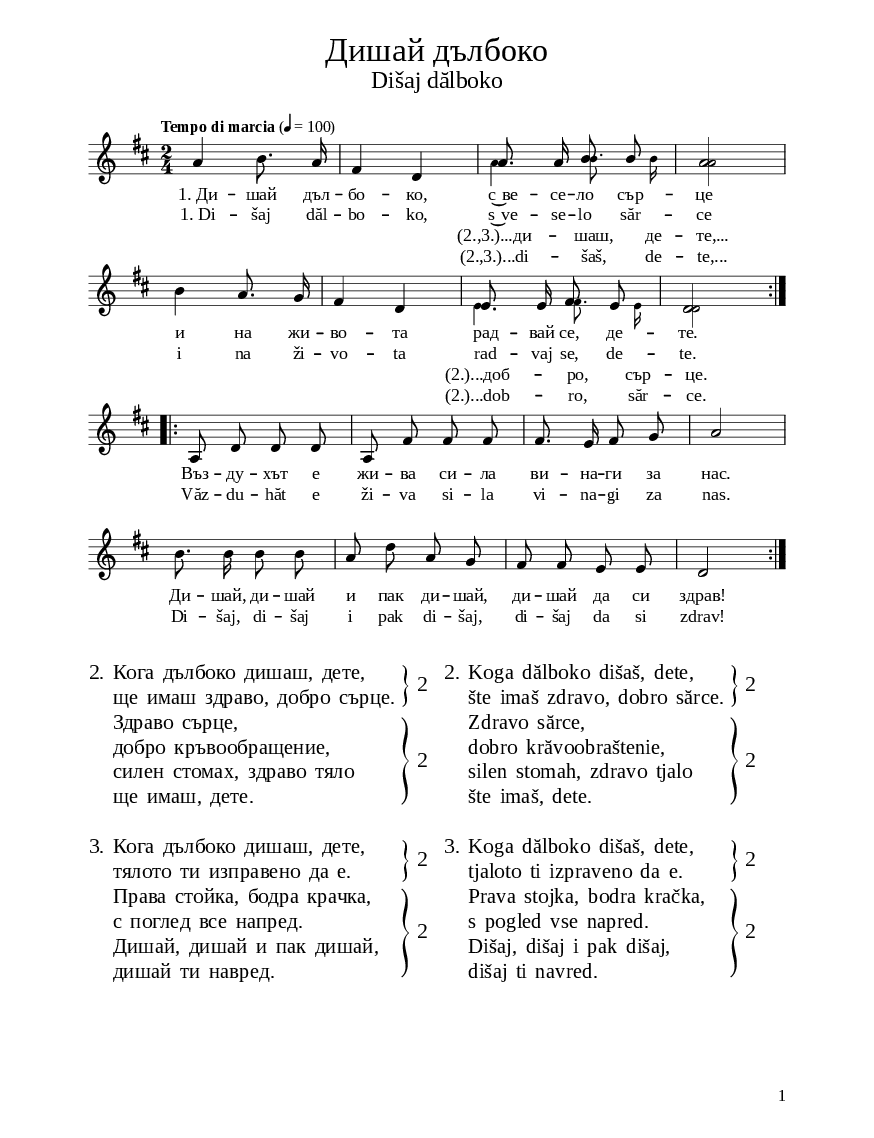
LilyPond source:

\version "2.24.2"

\include "include/globals.ily"

"rightBraces063" = \markup {
  \column {
    % repeat braces
    \translate #'(0 . -0.7 )
    \right-brace #20

    \translate #'(0 . -3.9 )
    \right-brace #42

    \translate #'(0 . -5.4 )
    \right-brace #20

    \translate #'(0 . -5.0 )
    \right-brace #43
  }
  \column {
    % repeat numbers
    \translate #'(0 . -1.2 )
    2

    \translate #'(0 . -4.5 )
    2

    \translate #'(0 . -9.5 )
    2

    \translate #'(0 . -7.0 )
    2
  }
}

\bookpart {
  \label #'ref063
  \tocItem \markup "Дишай дълбоко – Dišaj dălboko"
  \include "include/bookpart-paper.ily"
  \score {
    \include "include/score-layout.ily"

    <<
      \new Voice = "mainVoice" \absolute  {
        \clef treble
        \key d \major
        \time 2/4
        \tempoFunc "Tempo di marcia" 4 "100"
        \autoBeamOff

        a'4 b'8. a'16 | fis'4 d' | \noBreak

        <<
          % now temporary add a second voice
          {
            \voiceTwo % this voice is in the same context as parent
            \stemUp a'8. a'16 b'8 b' | a'2 \stemNeutral
          }
          \new Voice = "tempVoice1" {
            % this is a new voice context
            \voiceOne \autoBeamOff
            \stemDown \tiny a'4 b'8. b'16 |
            \once \override NoteColumn.force-hshift = #1.2
            a'2 \stemNeutral
          }
        >>
        \oneVoice
        | \break

        b'4 a'8. g'16 | fis'4 d' | \noBreak

        <<
          % now temporary add a new voice
          {
            \voiceTwo % this voice is in the same context as parent
            \stemUp e'8. e'16 fis'8 e' | d'2 \stemNeutral
          }
          \new Voice = "tempVoice2" {
            % this is a new voice context
            \voiceOne \autoBeamOff
            \stemDown \tiny e'4 fis'8. e'16 |
            \once \override NoteColumn.force-hshift = #1.2
            d'2 \stemNeutral
          }
        >>
        \oneVoice
        \bar ":|.|:" | \break
        a8 d' d' d' | a8 fis' fis' fis' | fis'8. e'16 fis'8 g' |  a'2 \break |
        b'8. b'16 b'8 b' | a'8 d'' a' g' |  fis'8 fis'8 e'8 e'8|  d'2 \bar ":|." \break |
      }

      \new Lyrics \lyricsto "mainVoice" {
        "1. Ди" -- шай дъл -- бо -- ко, с~ве -- се -- ло сър -- це
        и на жи -- во -- та рад -- вай се, де -- те.
        Въз -- ду -- хът е жи -- ва си -- ла ви -- на -- ги за нас.
        Ди -- шай, ди -- шай и пак ди -- шай, ди -- шай да си здрав!
      }
      \new Lyrics \lyricsto "mainVoice" {
        "1. Di" -- šaj dăl -- bo -- ko, s~ve -- se -- lo săr -- ce
        i na ži -- vo -- ta rad -- vaj se, de -- te.
        Văz -- du -- hăt e ži -- va si -- la vi -- na -- gi za nas.
        Di -- šaj, di -- šaj i pak di -- šaj, di -- šaj da si zdrav!
      }

      \new Lyrics \lyricsto "tempVoice1" {
        "(2.,3.)...ди" -- шаш, де -- те,...
      }
     \new Lyrics \lyricsto "tempVoice1" {
        "(2.,3.)...di" -- šaš, de -- te,...
      }

      \new Lyrics \lyricsto "tempVoice2" {
        "(2.)...доб" -- ро, сър -- це.
      }
        \new Lyrics \lyricsto "tempVoice2" {
        "(2.)...dob" -- ro, săr -- ce.
      }
    >>

    \header {
      title = \titleFunc "Дишай дълбоко" "Dišaj dălboko"
    }

    \midi{}

  } % score



  \markup \fontsize #bgCoupletFontSize {
    %\hspace #1
    \override #`(baseline-skip . ,bgCoupletBaselineSkip)
    \column {

      \line {   2.  Кога дълбоко дишаш, дете,}

      \line {   "   "ще имаш здраво, добро сърце.}

      \line {   "   "Здраво сърце, }

      \line {   "   "добро кръвообращение,}

      \line {   "   "силен стомах, здраво тяло}

      \line {   "   "ще имаш, дете.}

      \line {   "   "}

      \line {   3. Кога дълбоко дишаш, дете,}

      \line {   "   "тялото ти изправено да е.}

      \line {   "   "Права стойка, бодра крачка,}

      \line {   "   "с поглед все напред.}

      \line {   "   "Дишай, дишай и пак дишай, }

      \line {   "   "дишай ти навред. }
    }
    \"rightBraces063"
    \hspace #1
    \override #`(baseline-skip . ,bgCoupletBaselineSkip)
    \column {

      \line {   2.  Koga dălboko dišaš, dete,}

      \line {   "   "šte imaš zdravo, dobro sărce.}

      \line {   "   "Zdravo sărce, }

      \line {   "   "dobro krăvoobraštenie,}

      \line {   "   "silen stomah, zdravo tjalo}

      \line {   "   "šte imaš, dete.}

      \line {   "   "}

      \line {   3. Koga dălboko dišaš, dete,}

      \line {   "   "tjaloto ti izpraveno da e.}

      \line {   "   "Prava stojka, bodra kračka,}

      \line {   "   "s pogled vse napred.}

      \line {   "   "Dišaj, dišaj i pak dišaj, }

      \line {   "   "dišaj ti navred. }
    } %column
    \"rightBraces063"
  } % markup

  \pageBreak

  % include foreign translation(s) of the song
  \version "2.24.2"

\markup \fill-line { \fontsize #deTitleFontSize "Atme tief" }
\markup \null
\markup \null
\markup \fontsize #deCoupletFontSize {
  \hspace #15
  \override #`(baseline-skip . ,deCoupletBaselineSkip)

  \column {

\line { 1. Atme tief mit fröhlichem Herzen,}

\line { "   "und erfreue dich, Kind, am Leben.}

\line { "   "Die Luft ist für uns immer eine lebendige Kraft,}

\line { "   "atme, atme und atme wieder,}

\line { "   "atme, auf dass du gesund bleibst!}
 \line { " " }
\line { 2. Wenn du, Kind, tief atmest,}

\line { "   " wirst du ein gesundes, gutes Herz haben.}

\line { "   "Ein gesundes Herz, einen guten Kreislauf,}

\line { "   "einen starken Magen, einen starken Körper}

\line { "   "wirst du, Kind, haben.}
 \line { " " }
\line { 3. Wenn du, Kind, tief atmest,}

\line { "   "soll dein Körper aufgerichtet sein!}

\line { "   "Aufrechte Haltung, ein munterer Schritt,}

\line { "   "mit dem Blick immer vorwärts.}

\line { "   "Atme, atme und atme wieder,}

\line { "   "atme du überall.}


           }
       
    }    


} % bookpart
